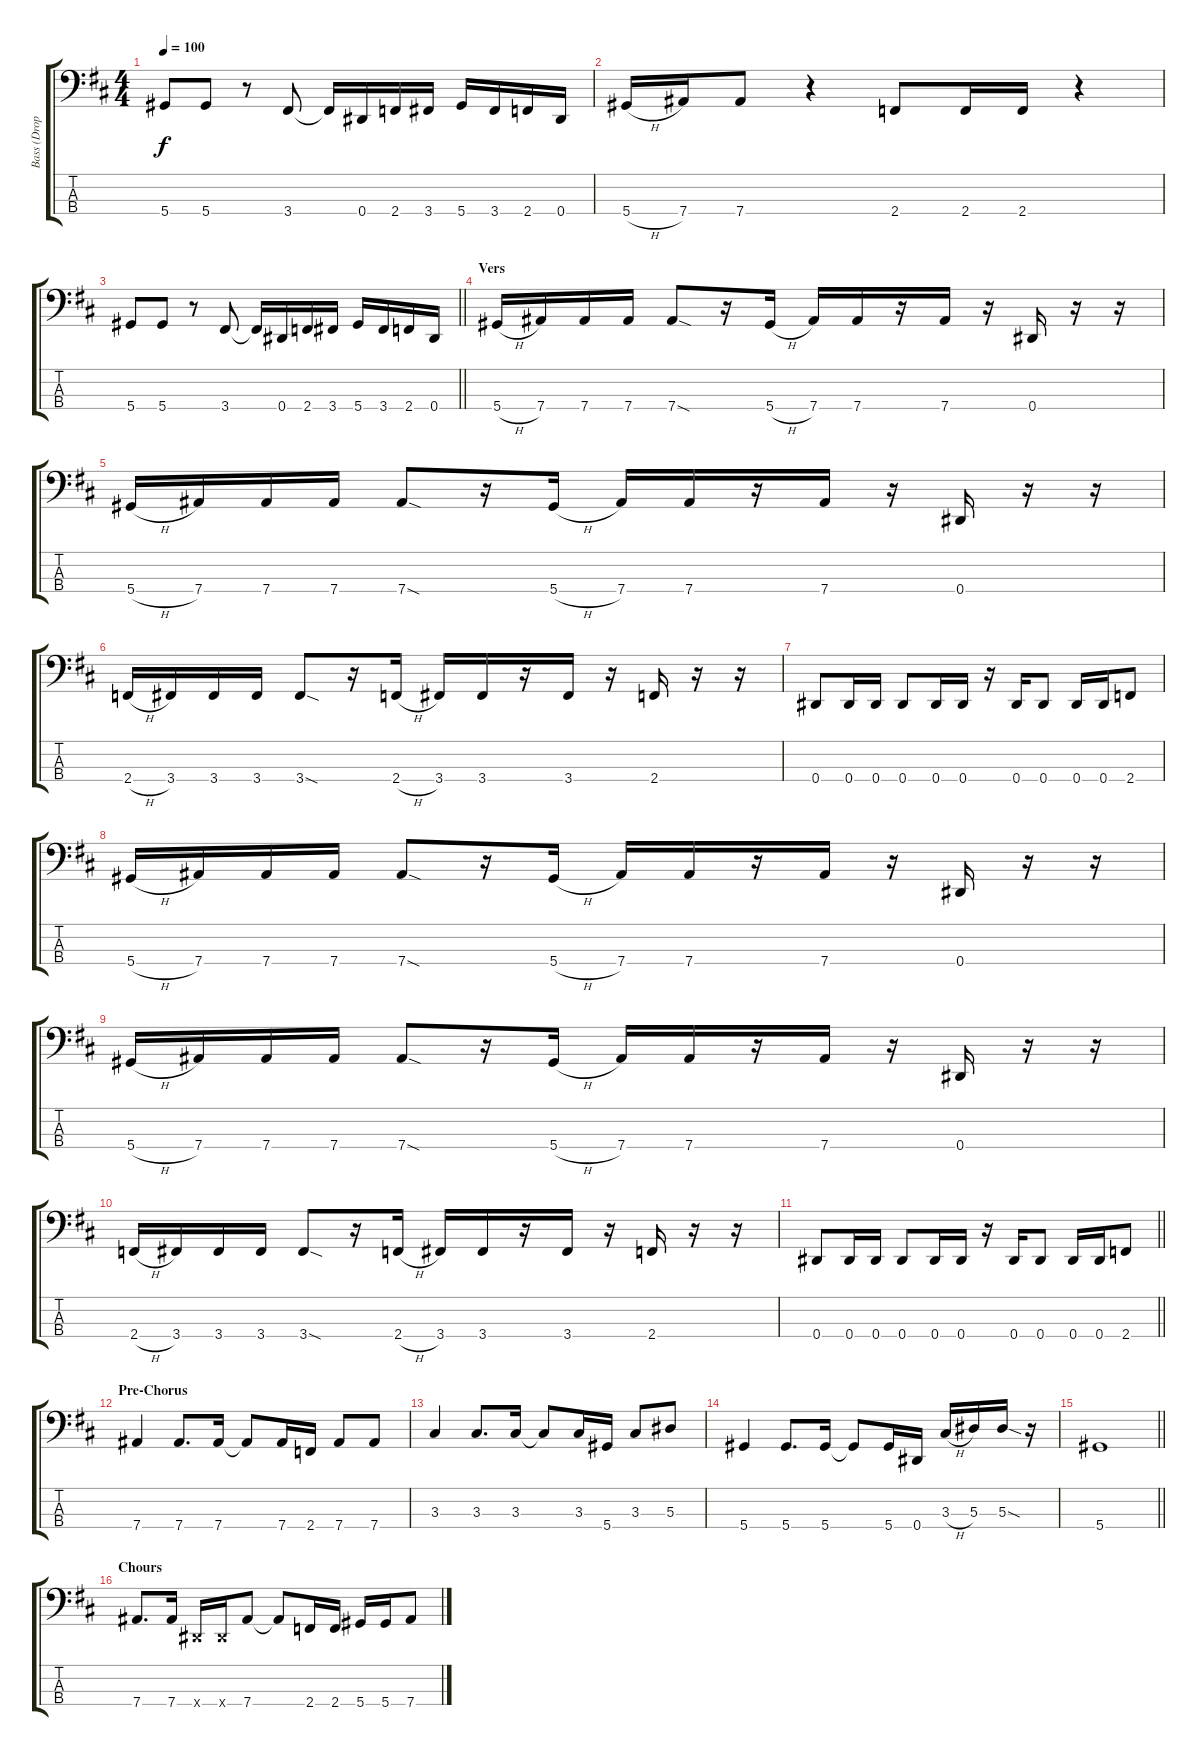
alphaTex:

\track ("Bass (Drop D#)" "Bass (Drop") {instrument electricbasspick}
\staff {score tabs}
\tuning (Ab2 Eb2 Bb1 Eb1) {hide}
\ts (4 4)
\tempo 100
\clef f4
\ks d
5.4.8{dy f} 5.4.8 r.8 3.4.8 3.4{t}.16 0.4.16 2.4.16 3.4.16 5.4.16 3.4.16 2.4.16 0.4.16 |
5.4{h}.16 7.4.16 7.4.8 r.4 2.4.8 2.4.16 2.4.16 r.4 |
\barLineRight lightlight
5.4.8 5.4.8 r.8 3.4.8 3.4{t}.16 0.4.16 2.4.16 3.4.16 5.4.16 3.4.16 2.4.16 0.4.16 |
\section ("" "Vers")
5.4{h}.16 7.4.16 7.4.16 7.4.16 7.4{sod}.8 r.16 5.4{h}.16 7.4.16 7.4.16 r.16 7.4.16 r.16 0.4.16 r.16 r.16 |
5.4{h}.16 7.4.16 7.4.16 7.4.16 7.4{sod}.8 r.16 5.4{h}.16 7.4.16 7.4.16 r.16 7.4.16 r.16 0.4.16 r.16 r.16 |
2.4{h}.16 3.4.16 3.4.16 3.4.16 3.4{sod}.8 r.16 2.4{h}.16 3.4.16 3.4.16 r.16 3.4.16 r.16 2.4.16 r.16 r.16 |
0.4.8 0.4.16 0.4.16 0.4.8 0.4.16 0.4.16 r.16 0.4.16 0.4.8 0.4.16 0.4.16 2.4.8 |
5.4{h}.16 7.4.16 7.4.16 7.4.16 7.4{sod}.8 r.16 5.4{h}.16 7.4.16 7.4.16 r.16 7.4.16 r.16 0.4.16 r.16 r.16 |
5.4{h}.16 7.4.16 7.4.16 7.4.16 7.4{sod}.8 r.16 5.4{h}.16 7.4.16 7.4.16 r.16 7.4.16 r.16 0.4.16 r.16 r.16 |
2.4{h}.16 3.4.16 3.4.16 3.4.16 3.4{sod}.8 r.16 2.4{h}.16 3.4.16 3.4.16 r.16 3.4.16 r.16 2.4.16 r.16 r.16 |
\barLineRight lightlight
0.4.8 0.4.16 0.4.16 0.4.8 0.4.16 0.4.16 r.16 0.4.16 0.4.8 0.4.16 0.4.16 2.4.8 |
\section ("" "Pre-Chorus")
7.4.4 7.4.8{d} 7.4.16 7.4{t}.8 7.4.16 2.4.16 7.4.8 7.4.8 |
3.3.4 3.3.8{d} 3.3.16 3.3{t}.8 3.3.16 5.4.16 3.3.8 5.3.8 |
5.4.4 5.4.8{d} 5.4.16 5.4{t}.8 5.4.16 0.4.16 3.3{h}.16 5.3.16 5.3{sod}.16 r.16 |
\barLineRight lightlight
5.4.1 |
\section ("" "Chours")
7.4.8{d} 7.4.16 0.4{x}.16 0.4{x}.16 7.4.8 7.4{t}.8 2.4.16 2.4.16 5.4.16 5.4.16 7.4.8
